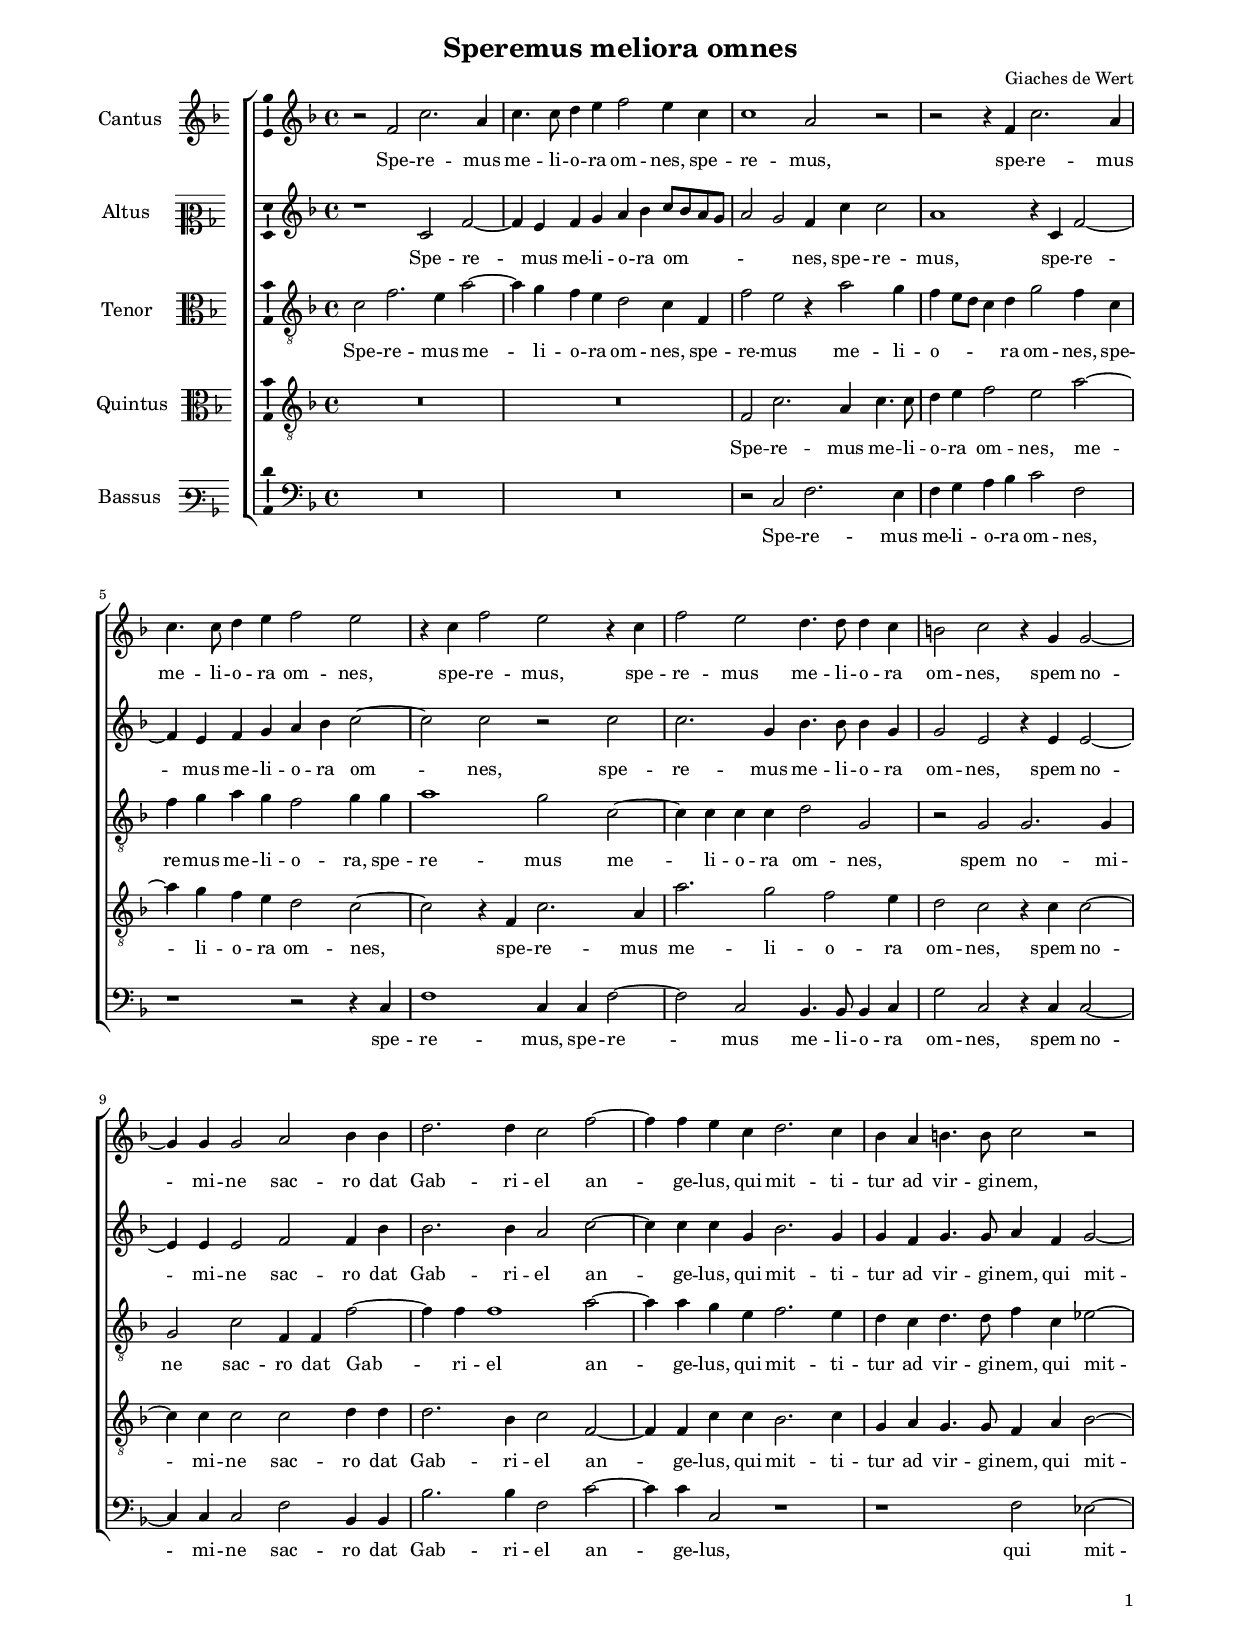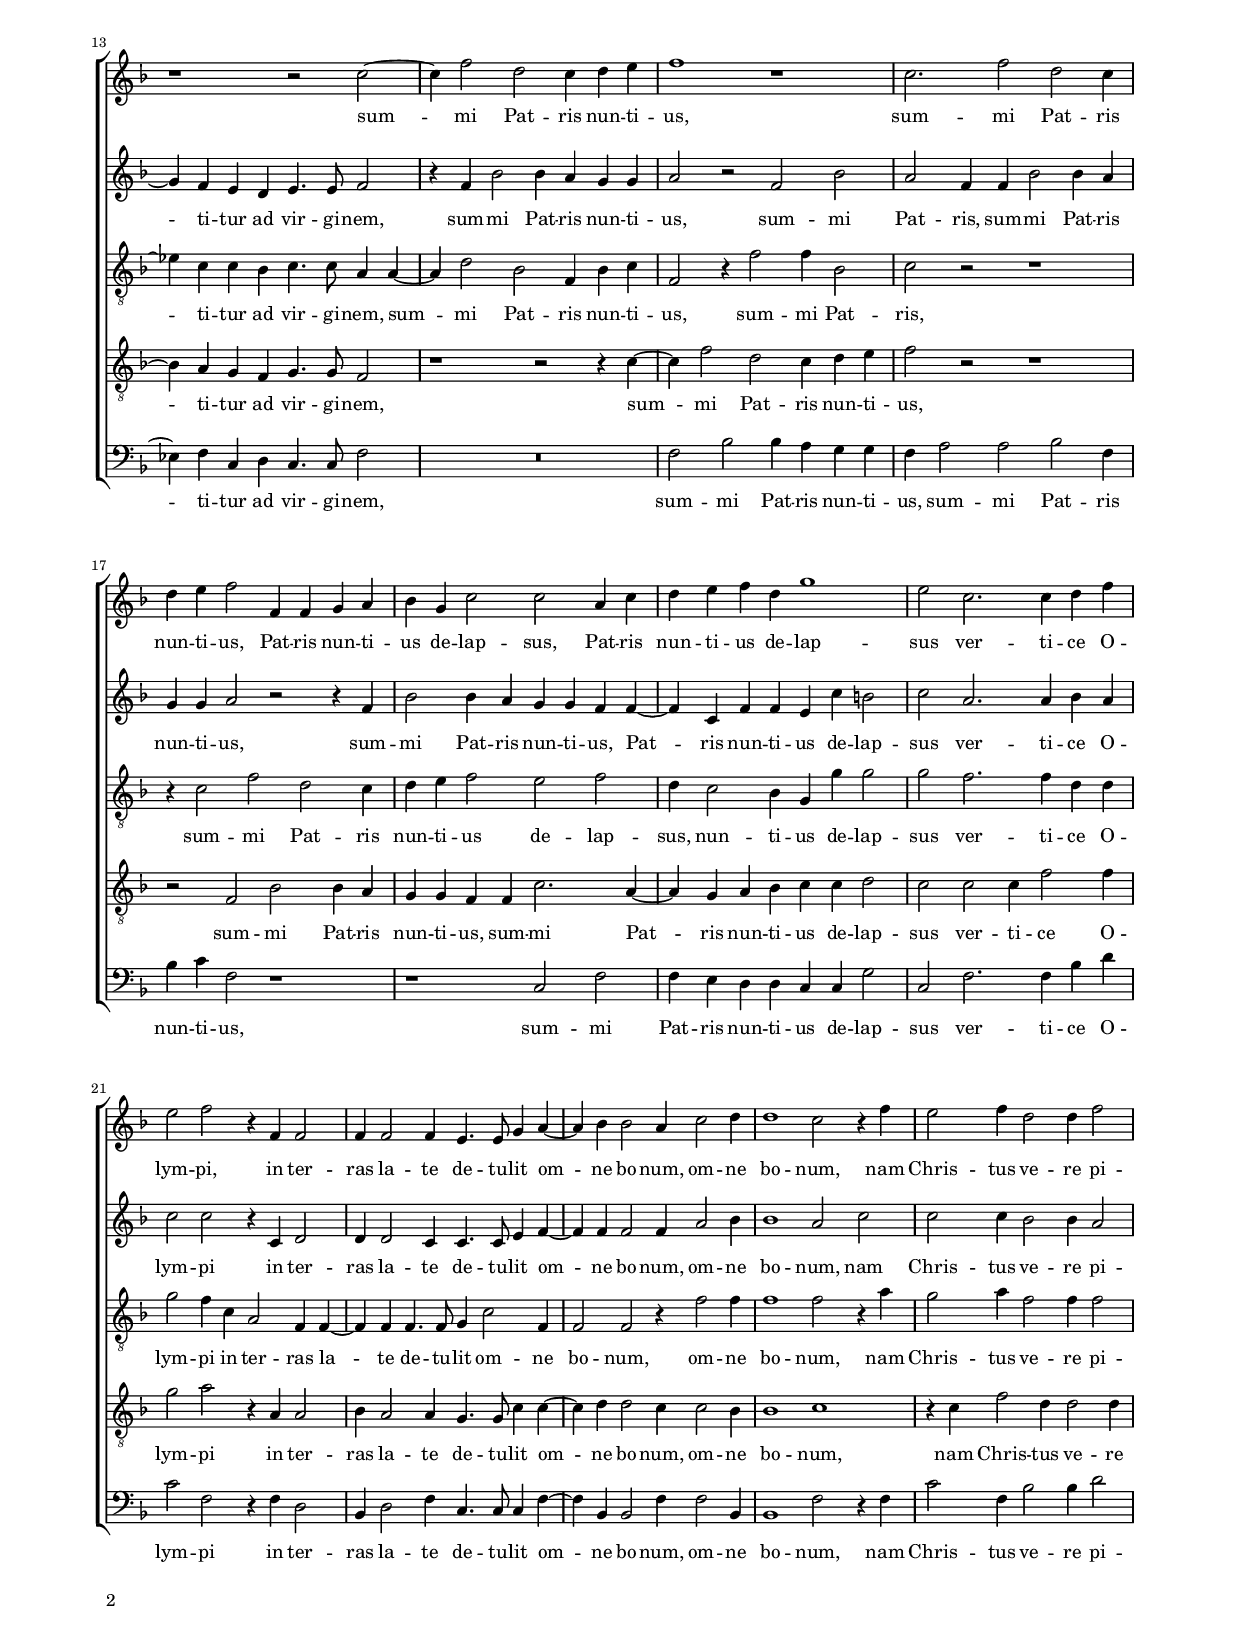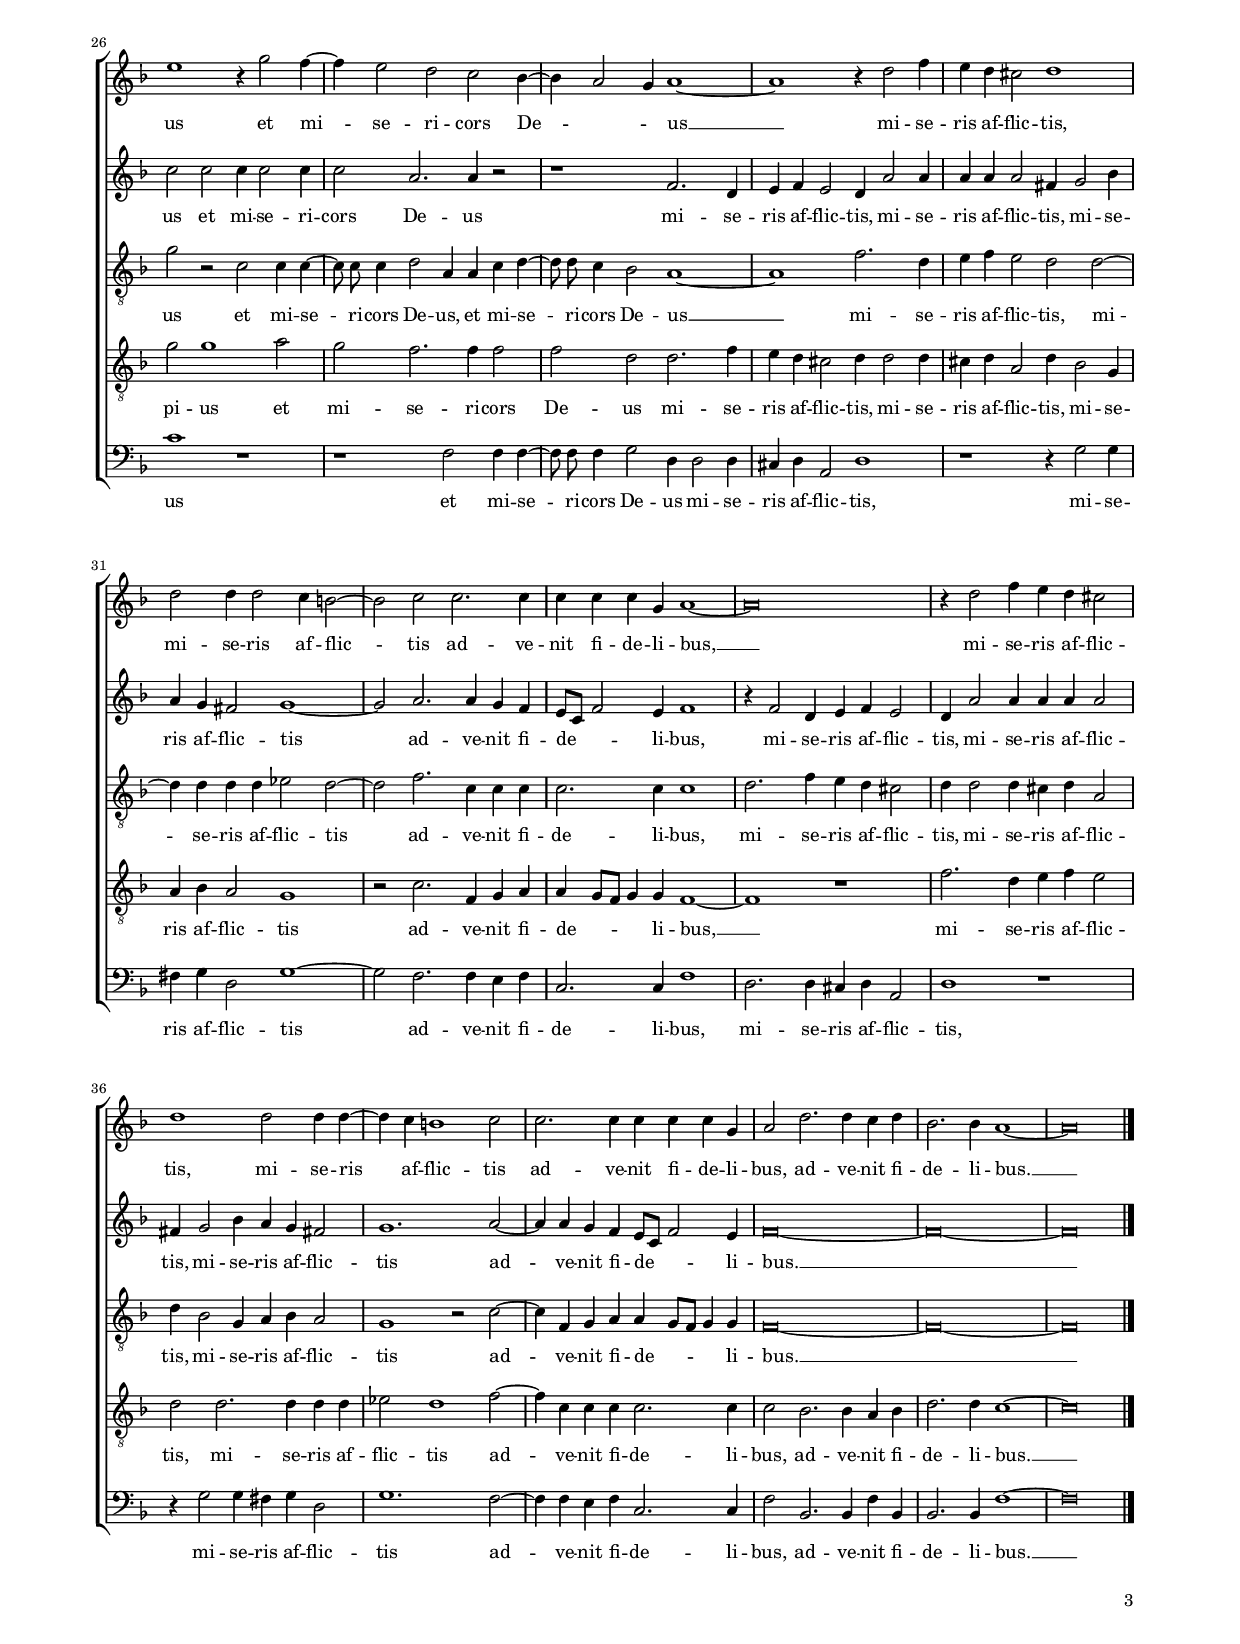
\header
{
  title="Speremus meliora omnes"
  composer="Giaches de Wert"
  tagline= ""
}

\version "2.22.2"
\language deutsch
#(set-global-staff-size 15)
% #(set-default-paper-size "letter")
#(ly:set-option 'point-and-click #f)




	ficta = { \once \set suggestAccidentals = ##t }

	forget = #(define-music-function (music) (ly:music?) #{
		\accidentalStyle forget
		$music
		\accidentalStyle default
		#})

    
    
\paper
	{
	top-margin = 1.8 \cm
	bottom-margin = 1.2 \cm
	left-margin = 1.8 \cm
	right-margin = 1.8 \cm
	ragged-bottom = ##f
	ragged-last-bottom = ##t
	print-page-number = ##f
	system-system-spacing = #'((basic-distance . 17) (minimum-distance . 14) (padding . 7) (strechability . 150))
    oddFooterMarkup=\markup   \fill-line { "" \fromproperty #'page:page-number-string }
    evenFooterMarkup=\markup  \fill-line { \fromproperty #'page:page-number-string "" }
    last-bottom-spacing = #'((basic-distance . 12) (minimum-distance . 7) (padding . 4))
	systems-per-page = 3
%   page-count = 3
%	min-systems-per-page = 3
%	print-all-headers = ##t
%	print-first-page-number = ##t
%	first-page-number = 1
	}

	
global = {
    % \set Staff.autoBeaming = ##f
	\key f \major
	\time 4/4 \set Score.measureLength = #(ly:make-moment 2/1)
    \set Score.tempoHideNote = ##t
    \tempo 2 = 70
    \skip 1*2*41 \bar "|."
	}
    

incipitcantus = \markup { \score {
	{
	\set Staff.instrumentName = \markup { \fontsize #1 "Cantus" }
	\key f \major
	\clef violin
	s4 \bar ""
	}
	\layout  {
	raggedright = ##t
	indent = 1.6 \cm
	line-width = 2.2\cm
	\context { \Staff \remove Time_signature_engraver }
	\override Staff.Clef.Y-extent = #'(0 . 0)
	}} \hspace #1 }

      
incipitaltus = \markup { \score {
	{
	\set Staff.instrumentName = \markup { \fontsize #1 "Altus" }
	\key f \major
	\clef mezzosoprano
	s4 \bar ""
	}
	\layout  {
	raggedright = ##t
	indent = 1.6 \cm
	line-width = 2.2\cm
	\context { \Staff \remove Time_signature_engraver }
	\override Staff.Clef.Y-extent = #'(0 . 0)
	}} \hspace #1 }


incipittenor = \markup { \score {
	{
	\set Staff.instrumentName = \markup { \fontsize #1 "Tenor" }
	\key f \major
	\clef alto
	s4 \bar ""
	}
	\layout  {
	raggedright = ##t
	indent = 1.6 \cm
	line-width = 2.2\cm
	\context { \Staff \remove Time_signature_engraver }
	\override Staff.Clef.Y-extent = #'(0 . 0)
	}} \hspace #1 }
      
      
incipitquintus = \markup { \score {
	{
	\set Staff.instrumentName = \markup { \fontsize #1 "Quintus" }
	\key f \major
	\clef alto
	s4 \bar ""
	}
	\layout  {
	raggedright = ##t
	indent = 1.6 \cm
	line-width = 2.2\cm
	\context { \Staff \remove Time_signature_engraver }
	\override Staff.Clef.Y-extent = #'(0 . 0)
	}} \hspace #1 }
      
      
incipitbassus = \markup { \score {
	{
	\set Staff.instrumentName = \markup { \fontsize #1 "Bassus" }
	\key f \major
	\clef varbaritone
	s4 \bar ""
	}
	\layout  {
	raggedright = ##t
	indent = 1.6 \cm
	line-width = 2.2\cm
	\context { \Staff \remove Time_signature_engraver }
	\override Staff.Clef.Y-extent = #'(0 . 0)
	}} \hspace #1 }


cantus =  \relative c''
	{
	r2 f, c'2. a4
	c4. c8 d4 e f2 e4 c
	c1 a2 r
	r2 r4 f c'2. a4
%5
	c4. c8 d4 e f2 e |
	r4 c f2 e r4 c
	f2 e d4. d8 d4 c
	h2 c r4 g g2~
	g4 g g2 a b4 b
%10
	d2. d4 c2 f~ |
	f4 f e c d2. c4
	b4 a h4. h8 c2 r
	r1 r2 c~
	c4 f2 d c4 d e
%15
	f1 r |
	c2. f2 d2 c4
	d4 e f2 f,4 f g a
	b4 g c2 c a4 c
	d4 e f d g1
%20
	e2 c2. c4 d f |
	e2 f r4 f, f2
	f4 f2 f4 e4. e8 g4 a~
	a4 b b2 a4 c2 d4
	d1 c2 r4 f
%25
	e2 f4 d2 d4 f2 |
	e1 r4 g2 f4~
	f4 e2 d2 c2 b4~
	b4 a2 g4 a1~
	a1 r4 d2 f4
%30
	e4 d cis2 d1 |
	d2 d4 d2 c4 h2~
	h2 c c2. c4
	c4 c c g a1~
	a\breve
%35
	r4 d2 f4 e4 d cis2 |
	d1 d2 d4 d~
	d4 c h1 c2
	c2. c4 c c c g
	a2 d2. d4 c d
%40
	b2. b4 a1~ |
	a\breve |
	}


altus =  \relative c'
	{
	r1 c2 f~
	f4 e f g a b c8 b a g
	a2 g f4 c' c2
	a1 r4 c, f2~
%5
	f4 e f g a b c2~ |
	c2 c r c
	c2. g4 b4. b8 b4 g
	g2 e r4 e e2~
	e4 e e2 f f4 b
%10
	b2. b4 a2 c~ |
	c4 c c g b2. g4
	g4 f g4. g8 a4 f g2~
	g4 f e d e4. e8 f2
	r4 f b2 b4 a g g
%15
	a2 r f b |
	a2 f4 f b2 b4 a
	g4 g a2 r2 r4 f
	b2 b4 a g g f f~
	f4 c f f e c' h2
%20
	c2 a2. a4 b a |
	c2 c r4 c, d2
	d4 d2 c4 c4. c8 e4 f~
	f4 f f2 f4 a2 b4
	b1 a2 c
%25
	c2 c4 b2 b4 a2 |
	c2 c c4 c2 c4
	c2 a2. a4 r2
	r1 f2. d4
	e4 f e2 d4 a'2 a4
%30
	a4 a a2 fis4 g2 b4 |
	a4 g fis2 g1~
	g2 a2. a4 g f
	e8 c f2 e4 f1
	r4 f2 d4 e4 f e2
%35
	d4 a'2 a4 a4 a a2 |
	fis4 g2 b4 a g fis!2
	g1. a2~
	a4 a g f e8 c f2 e4
	f\breve~
%40
	f\breve~
	f\breve |
	}


tenor =  \relative c'
	{
	c2 f2. e4 a2~
	a4 g f e d2 c4 f,
	f'2 e r4 a2 g4
	f4 e8 d c4 d g2 f4 c
%5
	f4 g a g f2 g4 g |
	a1 g2 c,~
	c4 c c c d2 g,
	r2 g g2. g4
	g2 c f,4 f f'2~
%10
	f4 f f1 a2~ |
	a4 a g e f2. e4
	d4 c d4. d8 f4 c es2~
	es4 c c b c4. c8 a4 a~
	a4 d2 b2 f4 b c
%15
	f,2 r4 f'2 f4 b,2 |
	c2 r r1
	r4 c2 f2 d2 c4
	d4 e f2 e f
	d4 c2 b4 g4 g' g2
%20
	g2 f2. f4 d d |
	g2 f4 c a2 f4 f~
	f4 f f4. f8 g4 c2 f,4
	f2 f r4 f'2 f4
	f1 f2 r4 a
%25
	g2 a4 f2 f4 f2 |
	g2 r c, c4 c~
	\autoBeamOff c8 c c4 d2 a4 a c d~
	d8 d \autoBeamOn c4 b2 a1~
	a1 f'2. d4
%30
	e4 f e2 d d~ |
	d4 d d d es2 d~
	d2 f2. c4 c c
	c2. c4 c1
	d2. f4 e d cis2
%35
	d4 d2 d4 cis d a2 |
	d4 b2 g4 a4 b a2
	g1 r2 c~
	c4 f, g a a4 g8 f g4 g
	f\breve~
%40
	f\breve~ |
	f\breve |
	}


quintus  =  \relative c'
	{
	R\breve
	R\breve
	f,2 c'2. a4 c4. c8
	d4 e f2 e a~
%5
	a4 g f e d2 c~ |
	c2 r4 f, c'2. a4
	a'2. g2 f2 e4
	d2 c r4 c c2~
	c4 c c2 c d4 d
%10
	d2. b4 c2 f,~ |
	f4 f c' c b2. c4
	g4 a g4. g8 f4 a b2~
	b4 a g f g4. g8 f2
	r1 r2 r4 c'~
%15
	c4 f2 d2 c4 d e |
	f2 r r1
	r2 f, b2 b4 a
	g4 g f f c'2. a4~
	a4 g a b c c d2
%20
	c2 c c4 f2 f4 |
	g2 a r4 a, a2
	b4 a2 a4 g4. g8 c4 c~
	c4 d d2 c4 c2 b4
	b1 c
%25
	r4 c f2 d4 d2 d4 |
	g2 g1 a2
	g2 f2. f4 f2
	f2 d d2. f4
	e4 d cis2 d4 d2 d4
%30
	cis4 d a2 d4 b2 g4 |
	a4 b a2 g1
	r2 c2. f,4 g a
	a4 g8 f g4 g f1~
	f1 r
%35
	f'2. d4 e4 f e2 |
	d2 d2. d4 d d
	es2 d1 f2~
	f4 c c c c2. c4
	c2 b2. b4 a b
%40
	d2. d4 c1~ |
	c\breve |
	}


bassus  =  \relative c
	{
	R\breve
	R\breve
	r2 c f2. e4
	f4 g a b c2 f,
%5
	r1 r2 r4 c |
	f1 c4 c f2~
	f2 c b4. b8 b4 c
	g'2 c, r4 c c2~
	c4 c c2 f b,4 b
%10
	b'2. b4 f2 c'~ |
	c4 c c,2 r1
	r1 f2 es~
	es4 f c d c4. c8 f2
	R\breve
%15
	f2 b b4 a g g |
	f4 a2 a2 b2 f4
	b4 c f,2 r1
	r1 c2 f
	f4 e d d c c g'2
%20
	c,2 f2. f4 b d |
	c2 f, r4 f d2
	b4 d2 f4 c4. c8 c4 f~
	f4 b, b2 f'4 f2 b,4
	b1 f'2 r4 f
%25
	c'2 f,4 b2 b4 d2 |
	c1 r
	r1 f,2 f4 f~
	\autoBeamOff f8 f \autoBeamOn f4 g2 d4 d2 d4
	cis4 d a2 d1
%30
	r1 r4 g2 g4 |
	fis4 g d2 g1~
	g2 f2. f4 e f
	c2. c4 f1
	d2. d4 cis d a2
%35
	d1 r |
	r4 g2 g4 fis4 g d2
	g1. f2~
	f4 f e f c2. c4
	f2 b,2. b4 f' b,
%40
	b2. b4 f'1~ |
	f\breve |
	}


lyricscantus = \lyricmode {
	Spe -- re -- mus me -- li -- o -- ra om -- nes,
    spe -- re -- mus,
    spe -- re -- mus me -- li -- o -- ra om -- nes,
    spe -- re -- mus,
    spe -- re -- mus me -- li -- o -- ra om -- nes,
    spem no -- mi -- ne sac -- ro dat Gab -- ri -- el an -- ge -- lus,
    qui mit -- ti -- tur ad vir -- gi -- nem,
    sum -- mi Pat -- ris nun -- ti -- us,
    sum -- mi Pat -- ris nun -- ti -- us,
    Pat -- ris nun -- ti -- us de -- lap -- sus,
    Pat -- ris nun -- ti -- us de -- lap -- sus
    ver -- ti -- ce O -- lym -- pi,
    in ter -- ras la -- te de -- tu -- lit om -- ne bo -- num,
    om -- ne bo -- num,
    nam Chris -- tus ve -- re pi -- us et mi -- se -- ri -- cors De -- _ _ us __
    mi -- se -- ris af -- flic -- tis,
    mi -- se -- ris af -- flic -- tis ad -- ve -- nit fi -- de -- li -- bus, __
    mi -- se -- ris af -- flic -- tis,
    mi -- se -- ris af -- flic -- tis ad -- ve -- nit fi -- de -- li -- bus,
    ad -- ve -- nit fi -- de -- li -- bus. __
	}


lyricsaltus = \lyricmode {
	Spe -- re -- mus me -- li -- o -- ra om -- _ _ _ _ _ nes,
    spe -- re -- mus,
    spe -- re -- mus me -- li -- o -- ra om -- nes,
    spe -- re -- mus me -- li -- o -- ra om -- nes,
    spem no -- mi -- ne sac -- ro dat Gab -- ri -- el an -- ge -- lus,
    qui mit -- ti -- tur ad vir -- gi -- nem,
    qui mit -- ti -- tur ad vir -- gi -- nem,
    sum -- mi Pat -- ris nun -- ti -- us,
    sum -- mi Pat -- ris,
    sum -- mi Pat -- ris nun -- ti -- us,
    sum -- mi Pat -- ris nun -- ti -- us,
    Pat -- ris nun -- ti -- us de -- lap -- sus
    ver -- ti -- ce O -- lym -- pi
    in ter -- ras la -- te de -- tu -- lit om -- ne bo -- num,
    om -- ne bo -- num,
    nam Chris -- tus ve -- re pi -- us et mi -- se -- ri -- cors De -- us
    mi -- se -- ris af -- flic -- tis,
    mi -- se -- ris af -- flic -- tis,
    mi -- se -- ris af -- flic -- tis ad -- ve -- nit fi -- de -- _ _ li -- bus,
    mi -- se -- ris af -- flic -- tis,
    mi -- se -- ris af -- flic -- tis,
    mi -- se -- ris af -- flic -- tis ad -- ve -- nit fi -- de -- _ _ li -- bus. __
	}


lyricstenor = \lyricmode {
	Spe -- re -- mus me -- li -- o -- ra om -- nes,
    spe -- re -- mus me -- li -- o -- _ _ _ ra om -- nes,
    spe -- re -- mus me -- li -- o -- ra,
    spe -- re -- mus me -- li -- o -- ra om -- nes,
    spem no -- mi -- ne sac -- ro dat Gab -- ri -- el an -- ge -- lus,
    qui mit -- ti -- tur ad vir -- gi -- nem,
    qui mit -- ti -- tur ad vir -- gi -- nem,
    sum -- mi Pat -- ris nun -- ti -- us,
    sum -- mi Pat -- ris,
    %sum -- mi Pat -- ris nun -- ti -- us,
    sum -- mi Pat -- ris nun -- ti -- us de -- lap -- sus,
    nun -- ti -- us de -- lap -- sus
    ver -- ti -- ce O -- lym -- pi
    in ter -- ras la -- te de -- tu -- lit om -- ne bo -- num,
    om -- ne bo -- num,
    nam Chris -- tus ve -- re pi -- us et mi -- se -- ri -- cors De -- us,
    et mi -- se -- ri -- cors De -- us __
    mi -- se -- ris af -- flic -- tis,
    mi -- se -- ris af -- flic -- tis ad -- ve -- nit fi -- de -- li -- bus,
    mi -- se -- ris af -- flic -- tis,
    mi -- se -- ris af -- flic -- tis,
    mi -- se -- ris af -- flic -- tis ad -- ve -- nit fi -- de -- _ _ _ li -- bus. __
	}


lyricsquintus = \lyricmode {
	Spe -- re -- mus me -- li -- o -- ra om -- nes,
    me -- li -- o -- ra om -- nes,
    spe -- re -- mus me -- li -- o -- ra om -- nes,
    spem no -- mi -- ne sac -- ro dat Gab -- ri -- el an -- ge -- lus,
    qui mit -- ti -- tur ad vir -- gi -- nem,
    qui mit -- ti -- tur ad vir -- gi -- nem,
    sum -- mi Pat -- ris nun -- ti -- us,
    sum -- mi Pat -- ris nun -- ti -- us,
    sum -- mi Pat -- ris nun -- ti -- us de -- lap -- sus
    ver -- ti -- ce O -- lym -- pi
    in ter -- ras la -- te de -- tu -- lit om -- ne bo -- num,
    om -- ne bo -- num,
    nam Chris -- tus ve -- re pi -- us et mi -- se -- ri -- cors De -- us
    mi -- se -- ris af -- flic -- tis,
    mi -- se -- ris af -- flic -- tis,
    mi -- se -- ris af -- flic -- tis ad -- ve -- nit fi -- de -- _ _ _ li -- bus, __
    mi -- se -- ris af -- flic -- tis,
    mi -- se -- ris af -- flic -- tis ad -- ve -- nit fi -- de -- li -- bus,
    ad -- ve -- nit fi -- de -- li -- bus. __
	}


lyricsbassus = \lyricmode {
	Spe -- re -- mus me -- li -- o -- ra om -- nes,
    spe -- re -- mus,
    spe -- re -- mus me -- li -- o -- ra om -- nes,
    spem no -- mi -- ne sac -- ro dat Gab -- ri -- el an -- ge -- lus,
    qui mit -- ti -- tur ad vir -- gi -- nem,
    sum -- mi Pat -- ris nun -- ti -- us,
    sum -- mi Pat -- ris nun -- ti -- us,
    sum -- mi Pat -- ris nun -- ti -- us de -- lap -- sus
    ver -- ti -- ce O -- lym -- pi
    in ter -- ras la -- te de -- tu -- lit om -- ne bo -- num,
    om -- ne bo -- num,
    nam Chris -- tus ve -- re pi -- us et mi -- se -- ri -- cors De -- us
    mi -- se -- ris af -- flic -- tis,
    mi -- se -- ris af -- flic -- tis ad -- ve -- nit fi -- de -- li -- bus,
    mi -- se -- ris af -- flic -- tis,
    mi -- se -- ris af -- flic -- tis ad -- ve -- nit fi -- de -- li -- bus,
    ad -- ve -- nit fi -- de -- li -- bus. __
	}


\score
{  
    % \transpose {
	\new ChoirStaff \with { \override StaffGrouper.staff-staff-spacing.basic-distance = #12 }
	<<

	\new Staff << \global
	\new Voice="v1" {
		\set Staff.instrumentName=\incipitcantus
%		\set Staff.instrumentName= "S"
		\set Staff.midiInstrument = "reed organ"
		\clef violin
		\cantus }
	\new Lyrics \lyricsto "v1" {\lyricscantus }
	>>


	\new Staff << \global
	\new Voice="v2" {
		\set Staff.instrumentName=\incipitaltus
%		\set Staff.instrumentName= "A"
		\set Staff.midiInstrument = "reed organ"
		\clef violin % "G_8"
		\altus}
	\new Lyrics \lyricsto "v2" {\lyricsaltus }
	>>


	\new Staff << \global
	\new Voice="v3" {
		\set Staff.instrumentName=\incipittenor
%		\set Staff.instrumentName= "T"
		\set Staff.midiInstrument = "reed organ"
		\clef "G_8"
		\tenor }
	\new Lyrics \lyricsto "v3" {\lyricstenor }
	>>


	\new Staff << \global
	\new Voice="v5" {
		\set Staff.instrumentName=\incipitquintus
%		\set Staff.instrumentName= "Q"
		\set Staff.midiInstrument = "reed organ"
		\clef "G_8"
		\quintus}
	\new Lyrics \lyricsto "v5" {\lyricsquintus }
	>>


	\new Staff << \global
	\new Voice="v4" {
		\set Staff.instrumentName=\incipitbassus
%		\set Staff.instrumentName= "B"
		\set Staff.midiInstrument = "reed organ"
		\clef bass 
		\bassus }
	\new Lyrics \lyricsto "v4" {\lyricsbassus}
	>>

	>>
	% } % transpose

	\layout
	{
	indent = 2.5\cm
	\context { \Lyrics \override VerticalAxisGroup.nonstaff-relatedstaff-spacing.padding = #1.4 }
%	\context { \Lyrics \override LyricText.font-size = #1 }
	\context { \Staff \override TimeSignature.break-visibility = #end-of-line-invisible }
	\context { \Staff \consists "Ambitus_engraver" }
%   \context { \Staff \consists "Custos_engraver" }
%   \context { \Staff \override Custos.style = #'mensural }
%	\context { \Voice \override Slur.transparent = ##t }
	\context { \Score \override BarNumber.padding = #2 }
	\context { \Voice \override NoteHead.style = #'baroque }
	}

\midi
	{
    	
	}

}


% EOF
